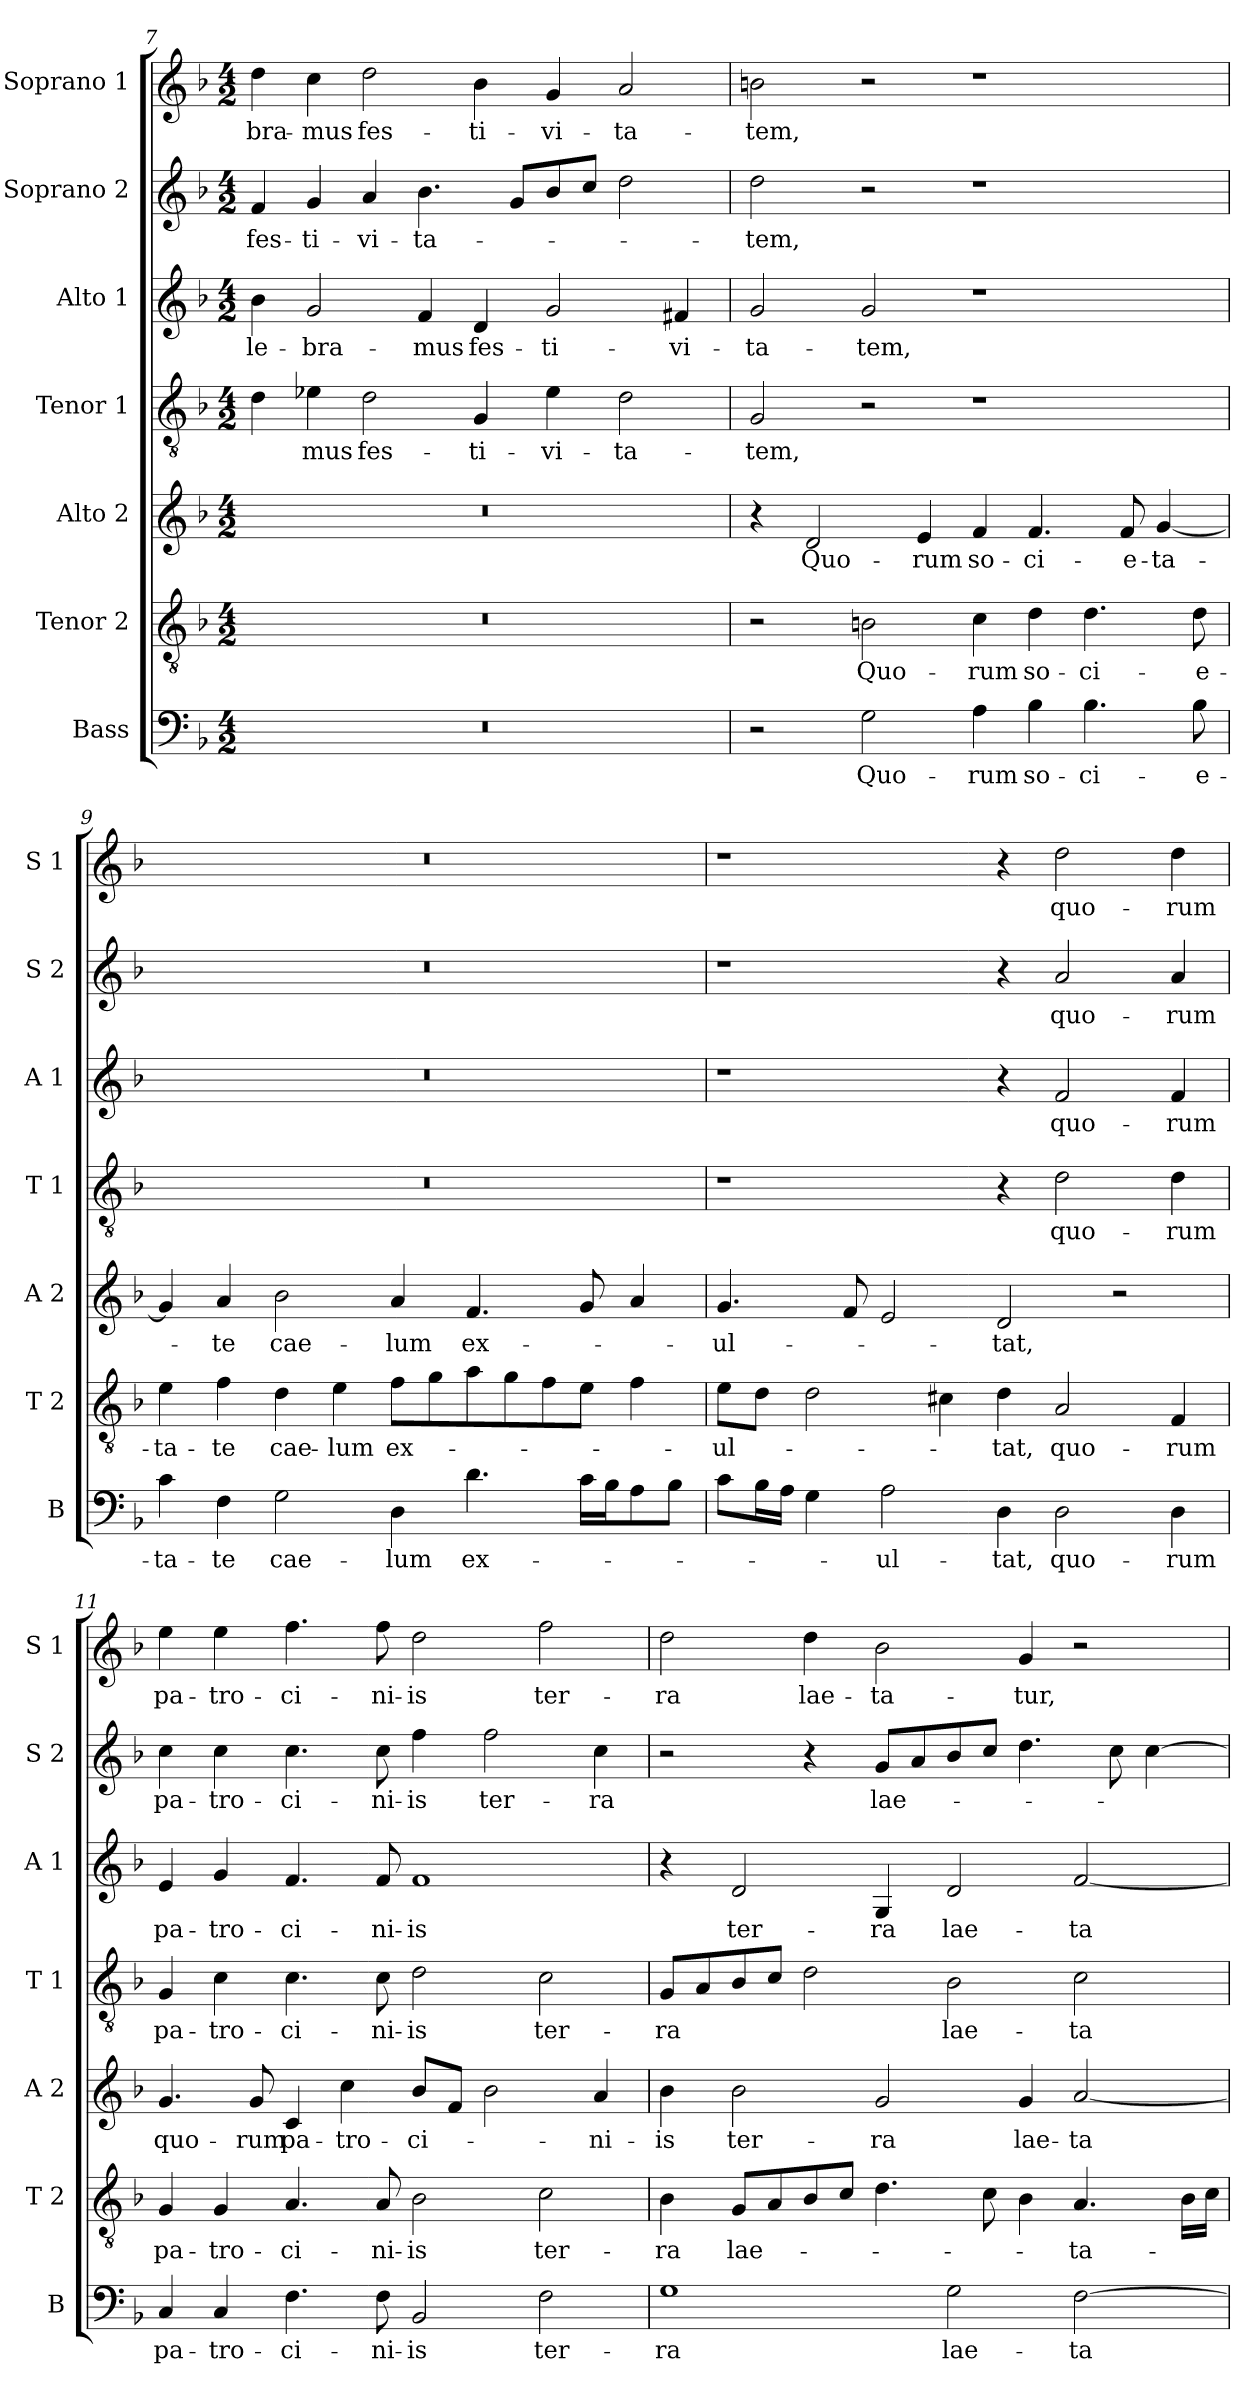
**kern	**text	**kern	**text	**kern	**text	**kern	**text	**kern	**text	**kern	**text	**kern	**text
*part7	*part7	*part6	*part6	*part5	*part5	*part4	*part4	*part3	*part3	*part2	*part2	*part1	*part1
*staff7	*staff7	*staff6	*staff6	*staff5	*staff5	*staff4	*staff4	*staff3	*staff3	*staff2	*staff2	*staff1	*staff1
*I"Bass	*	*I"Tenor 2	*	*I"Alto 2	*	*I"Tenor 1	*	*I"Alto 1	*	*I"Soprano 2	*	*I"Soprano 1	*
*I'B	*	*I'T 2	*	*I'A 2	*	*I'T 1	*	*I'A 1	*	*I'S 2	*	*I'S 1	*
!!LO:PB:g=z
*clefF4	*	*clefGv2	*	*clefG2	*	*clefGv2	*	*clefG2	*	*clefG2	*	*clefG2	*
*k[b-]	*	*k[b-]	*	*k[b-]	*	*k[b-]	*	*k[b-]	*	*k[b-]	*	*k[b-]	*
*F:	*	*F:	*	*F:	*	*F:	*	*F:	*	*F:	*	*F:	*
*M4/2	*	*M4/2	*	*M4/2	*	*M4/2	*	*M4/2	*	*M4/2	*	*M4/2	*
=7	=7	=7	=7	=7	=7	=7	=7	=7	=7	=7	=7	=7	=7
!	!	!	!	!	!	!	!	!	!LO:LY:b	!	!LO:LY:b	!	!LO:LY:b
0r	.	0r	.	0r	.	4d\	.	4b-\	-le-	4f/	fes-	4dd\	-bra-
!	!	!	!	!	!	!	!LO:LY:b	!	!LO:LY:b	!	!LO:LY:b	!	!LO:LY:b
.	.	.	.	.	.	4e-X\	-mus	2g/	-bra-	4g/	-ti-	4cc\	-mus
!	!	!	!	!	!	!	!LO:LY:b	!	!	!	!LO:LY:b	!	!LO:LY:b
.	.	.	.	.	.	2d\	fes-	.	.	4a/	-vi-	2dd\	fes-
!	!	!	!	!	!	!	!	!	!LO:LY:b	!	!LO:LY:b	!	!
.	.	.	.	.	.	.	.	4f/	-mus	4.b-\	-ta-	.	.
!	!	!	!	!	!	!	!LO:LY:b	!	!LO:LY:b	!	!	!	!LO:LY:b
.	.	.	.	.	.	4G/	-ti-	4d/	fes-	.	.	4b-\	-ti-
.	.	.	.	.	.	.	.	.	.	8g/L	.	.	.
!	!	!	!	!	!	!	!LO:LY:b	!	!LO:LY:b	!	!	!	!LO:LY:b
.	.	.	.	.	.	4e-\	-vi-	2g/	-ti-	8b-/	.	4g/	-vi-
.	.	.	.	.	.	.	.	.	.	8cc/J	.	.	.
!	!	!	!	!	!	!	!LO:LY:b	!	!	!	!	!	!LO:LY:b
.	.	.	.	.	.	2d\	-ta-	.	.	2dd\	.	2a/	-ta-
!	!	!	!	!	!	!	!	!	!LO:LY:b	!	!	!	!
.	.	.	.	.	.	.	.	4f#X/	-vi-	.	.	.	.
=8	=8	=8	=8	=8	=8	=8	=8	=8	=8	=8	=8	=8	=8
!	!	!	!	!	!	!	!LO:LY:b	!	!LO:LY:b	!	!LO:LY:b	!	!LO:LY:b
2r	.	2r	.	4r	.	2G/	-tem,	2g/	-ta-	2dd\	-tem,	2bn\	-tem,
!	!	!	!	!	!LO:LY:b	!	!	!	!	!	!	!	!
.	.	.	.	2d/	Quo-	.	.	.	.	.	.	.	.
!	!LO:LY:b	!	!LO:LY:b	!	!	!	!	!	!LO:LY:b	!	!	!	!
2G\	Quo-	2Bn\	Quo-	.	.	2r	.	2g/	-tem,	2r	.	2r	.
!	!	!	!	!	!LO:LY:b	!	!	!	!	!	!	!	!
.	.	.	.	4e/	-rum	.	.	.	.	.	.	.	.
!	!LO:LY:b	!	!LO:LY:b	!	!LO:LY:b	!	!	!	!	!	!	!	!
4A\	-rum	4c\	-rum	4f/	so-	1r	.	1r	.	1r	.	1r	.
!	!LO:LY:b	!	!LO:LY:b	!	!LO:LY:b	!	!	!	!	!	!	!	!
4B-\	so-	4d\	so-	4.f/	-ci-	.	.	.	.	.	.	.	.
!	!LO:LY:b	!	!LO:LY:b	!	!	!	!	!	!	!	!	!	!
4.B-\	-ci-	4.d\	-ci-	.	.	.	.	.	.	.	.	.	.
!	!	!	!	!	!LO:LY:b	!	!	!	!	!	!	!	!
.	.	.	.	8f/	-e-	.	.	.	.	.	.	.	.
!	!	!	!	!	!LO:LY:b	!	!	!	!	!	!	!	!
.	.	.	.	[4g/	-ta-	.	.	.	.	.	.	.	.
!	!LO:LY:b	!	!LO:LY:b	!	!	!	!	!	!	!	!	!	!
8B-\	-e-	8d\	-e-	.	.	.	.	.	.	.	.	.	.
=9	=9	=9	=9	=9	=9	=9	=9	=9	=9	=9	=9	=9	=9
!	!LO:LY:b	!	!LO:LY:b	!	!	!	!	!	!	!	!	!	!
4c\	-ta-	4e\	-ta-	4g/]	.	0r	.	0r	.	0r	.	0r	.
!	!LO:LY:b	!	!LO:LY:b	!	!LO:LY:b	!	!	!	!	!	!	!	!
4F\	-te	4f\	-te	4a/	-te	.	.	.	.	.	.	.	.
!	!LO:LY:b	!	!LO:LY:b	!	!LO:LY:b	!	!	!	!	!	!	!	!
2G\	cae-	4d\	cae-	2b-\	cae-	.	.	.	.	.	.	.	.
!	!	!	!LO:LY:b	!	!	!	!	!	!	!	!	!	!
.	.	4e\	-lum	.	.	.	.	.	.	.	.	.	.
!	!LO:LY:b	!	!LO:LY:b	!	!LO:LY:b	!	!	!	!	!	!	!	!
4D\	-lum	8f\L	ex-	4a/	-lum	.	.	.	.	.	.	.	.
.	.	8g\	.	.	.	.	.	.	.	.	.	.	.
!	!LO:LY:b	!	!	!	!LO:LY:b	!	!	!	!	!	!	!	!
4.d\	ex-	8a\	.	4.f/	ex-	.	.	.	.	.	.	.	.
.	.	8g\	.	.	.	.	.	.	.	.	.	.	.
.	.	8f\	.	.	.	.	.	.	.	.	.	.	.
16c\LL	.	8e\J	.	8g/	.	.	.	.	.	.	.	.	.
16B-\J	.	.	.	.	.	.	.	.	.	.	.	.	.
8A\	.	4f\	.	4a/	.	.	.	.	.	.	.	.	.
8B-\J	.	.	.	.	.	.	.	.	.	.	.	.	.
!!LO:LB:g=z
=10	=10	=10	=10	=10	=10	=10	=10	=10	=10	=10	=10	=10	=10
!	!	!	!LO:LY:b	!	!LO:LY:b	!	!	!	!	!	!	!	!
8c\L	.	8e\L	-ul-	4.g/	-ul-	1r	.	1r	.	1r	.	1r	.
16B-\L	.	8d\J	.	.	.	.	.	.	.	.	.	.	.
16A\JJ	.	.	.	.	.	.	.	.	.	.	.	.	.
4G\	.	2d\	.	.	.	.	.	.	.	.	.	.	.
.	.	.	.	8f/	.	.	.	.	.	.	.	.	.
!	!LO:LY:b	!	!	!	!	!	!	!	!	!	!	!	!
2A\	-ul-	.	.	2e/	.	.	.	.	.	.	.	.	.
.	.	4c#X\	.	.	.	.	.	.	.	.	.	.	.
!	!LO:LY:b	!	!LO:LY:b	!	!LO:LY:b	!	!	!	!	!	!	!	!
4D\	-tat,	4d\	-tat,	2d/	-tat,	4r	.	4r	.	4r	.	4r	.
!	!LO:LY:b	!	!LO:LY:b	!	!	!	!LO:LY:b	!	!LO:LY:b	!	!LO:LY:b	!	!LO:LY:b
2D\	quo-	2A/	quo-	.	.	2d\	quo-	2f/	quo-	2a/	quo-	2dd\	quo-
.	.	.	.	2r	.	.	.	.	.	.	.	.	.
!	!LO:LY:b	!	!LO:LY:b	!	!	!	!LO:LY:b	!	!LO:LY:b	!	!LO:LY:b	!	!LO:LY:b
4D\	-rum	4F/	-rum	.	.	4d\	-rum	4f/	-rum	4a/	-rum	4dd\	-rum
=11	=11	=11	=11	=11	=11	=11	=11	=11	=11	=11	=11	=11	=11
!	!LO:LY:b	!	!LO:LY:b	!	!LO:LY:b	!	!LO:LY:b	!	!LO:LY:b	!	!LO:LY:b	!	!LO:LY:b
4C/	pa-	4G/	pa-	4.g/	quo-	4G/	pa-	4e/	pa-	4cc\	pa-	4ee\	pa-
!	!LO:LY:b	!	!LO:LY:b	!	!	!	!LO:LY:b	!	!LO:LY:b	!	!LO:LY:b	!	!LO:LY:b
4C/	-tro-	4G/	-tro-	.	.	4c\	-tro-	4g/	-tro-	4cc\	-tro-	4ee\	-tro-
!	!	!	!	!	!LO:LY:b	!	!	!	!	!	!	!	!
.	.	.	.	8g/	-rum	.	.	.	.	.	.	.	.
!	!LO:LY:b	!	!LO:LY:b	!	!LO:LY:b	!	!LO:LY:b	!	!LO:LY:b	!	!LO:LY:b	!	!LO:LY:b
4.F\	-ci-	4.A/	-ci-	4c/	pa-	4.c\	-ci-	4.f/	-ci-	4.cc\	-ci-	4.ff\	-ci-
!	!	!	!	!	!LO:LY:b	!	!	!	!	!	!	!	!
.	.	.	.	4cc\	-tro-	.	.	.	.	.	.	.	.
!	!LO:LY:b	!	!LO:LY:b	!	!	!	!LO:LY:b	!	!LO:LY:b	!	!LO:LY:b	!	!LO:LY:b
8F\	-ni-	8A/	-ni-	.	.	8c\	-ni-	8f/	-ni-	8cc\	-ni-	8ff\	-ni-
!	!LO:LY:b	!	!LO:LY:b	!	!LO:LY:b	!	!LO:LY:b	!	!LO:LY:b	!	!LO:LY:b	!	!LO:LY:b
2BB-/	-is	2B-\	-is	8b-/L	-ci-	2d\	-is	1f	-is	4ff\	-is	2dd\	-is
.	.	.	.	8f/J	.	.	.	.	.	.	.	.	.
!	!	!	!	!	!	!	!	!	!	!	!LO:LY:b	!	!
.	.	.	.	2b-\	.	.	.	.	.	2ff\	ter-	.	.
!	!LO:LY:b	!	!LO:LY:b	!	!	!	!LO:LY:b	!	!	!	!	!	!LO:LY:b
2F\	ter-	2c\	ter-	.	.	2c\	ter-	.	.	.	.	2ff\	ter-
!	!	!	!	!	!LO:LY:b	!	!	!	!	!	!LO:LY:b	!	!
.	.	.	.	4a/	-ni-	.	.	.	.	4cc\	-ra	.	.
=12	=12	=12	=12	=12	=12	=12	=12	=12	=12	=12	=12	=12	=12
!	!LO:LY:b	!	!LO:LY:b	!	!LO:LY:b	!	!LO:LY:b	!	!	!	!	!	!LO:LY:b
1G	-ra	4B-\	-ra	4b-\	-is	8G/L	-ra	4r	.	2r	.	2dd\	-ra
.	.	.	.	.	.	8A/	.	.	.	.	.	.	.
!	!	!	!LO:LY:b	!	!LO:LY:b	!	!	!	!LO:LY:b	!	!	!	!
.	.	8G/L	lae-	2b-\	ter-	8B-/	.	2d/	ter-	.	.	.	.
.	.	8A/	.	.	.	8c/J	.	.	.	.	.	.	.
!	!	!	!	!	!	!	!	!	!	!	!	!	!LO:LY:b
.	.	8B-/	.	.	.	2d\	.	.	.	4r	.	4dd\	lae-
.	.	8c/J	.	.	.	.	.	.	.	.	.	.	.
!	!	!	!	!	!LO:LY:b	!	!	!	!LO:LY:b	!	!LO:LY:b	!	!LO:LY:b
.	.	4.d\	.	2g/	-ra	.	.	4G/	-ra	8g/L	lae-	2b-\	-ta-
.	.	.	.	.	.	.	.	.	.	8a/	.	.	.
!	!LO:LY:b	!	!	!	!	!	!LO:LY:b	!	!LO:LY:b	!	!	!	!
2G\	lae-	.	.	.	.	2B-\	lae-	2d/	lae-	8b-/	.	.	.
.	.	8c\	.	.	.	.	.	.	.	8cc/J	.	.	.
!	!	!	!	!	!LO:LY:b	!	!	!	!	!	!	!	!LO:LY:b
.	.	4B-\	.	4g/	lae-	.	.	.	.	4.dd\	.	4g/	-tur,
!	!LO:LY:b	!	!LO:LY:b	!	!LO:LY:b	!	!LO:LY:b	!	!LO:LY:b	!	!	!	!
[2F\	-ta-	4.A/	-ta-	[2a/	-ta-	2c\	-ta-	[2f/	-ta-	.	.	2r	.
.	.	.	.	.	.	.	.	.	.	8cc\	.	.	.
.	.	.	.	.	.	.	.	.	.	[4cc\	.	.	.
.	.	16B-\LL	.	.	.	.	.	.	.	.	.	.	.
.	.	16c\JJ	.	.	.	.	.	.	.	.	.	.	.
=	=	=	=	=	=	=	=	=	=	=	=	=	=
*-	*-	*-	*-	*-	*-	*-	*-	*-	*-	*-	*-	*-	*-
